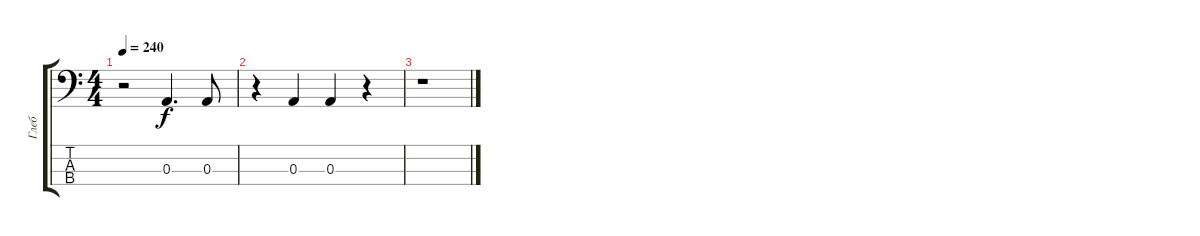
\track ("Глеб" "Глеб") {instrument slapbass1}
\staff {score tabs}
\tuning (G2 D2 A1 E1) {hide}
\ts (4 4)
\tempo 240
\clef f4
\ks c
r.2{dy f} 0.3.4{d} 0.3.8 |
r.4 0.3.4 0.3.4 r.4 |
r.1
